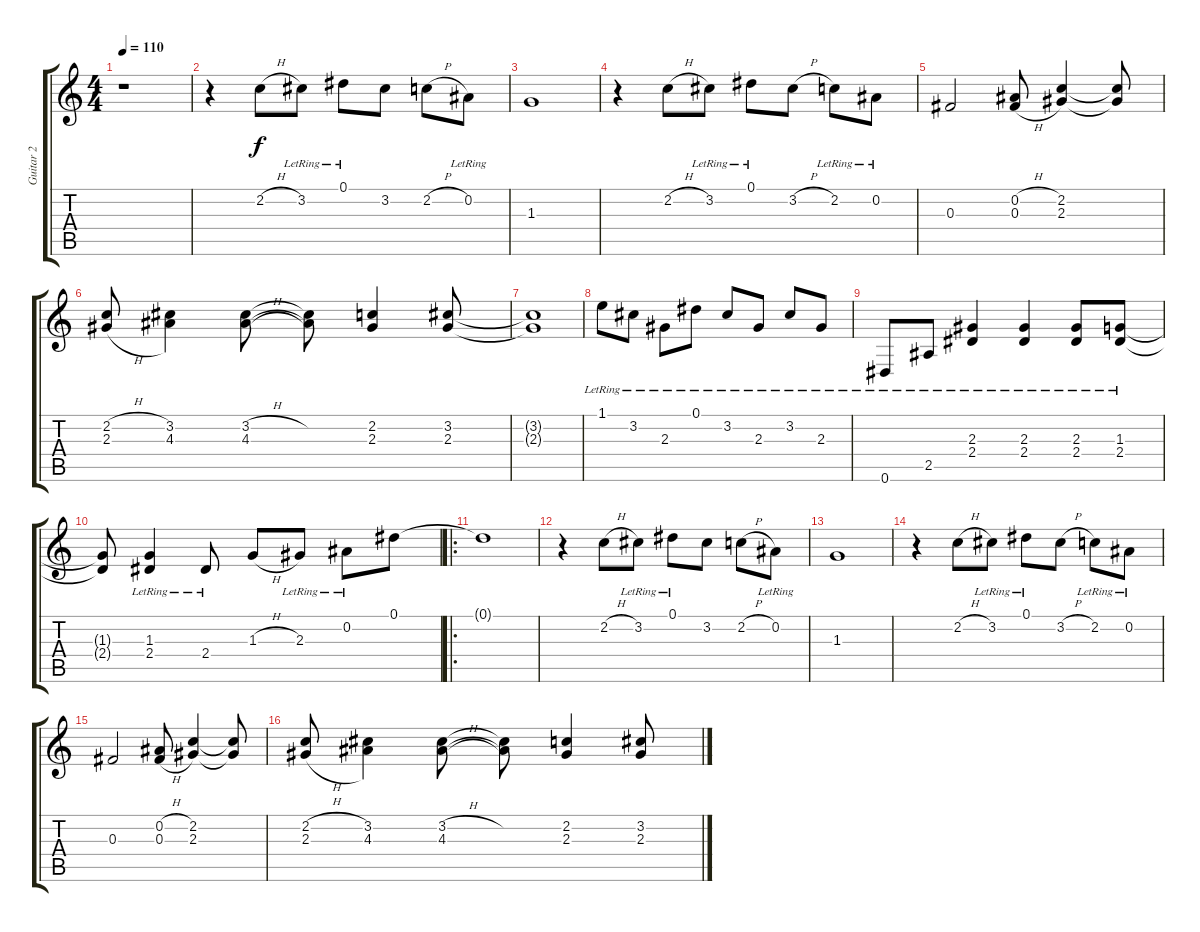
\track ("Guitar 2" "Guitar 2") {instrument electricguitarclean}
\staff {score tabs}
\tuning (Eb4 Bb3 Gb3 Db3 Ab2 Eb2) {hide}
\ts (4 4)
\tempo 110
\clef g2
\ks c
r.1{dy f instrument electricguitarclean} |
r.4 2.2{h}.8 3.2{lr}.8 0.1{lr}.8 3.2.8 2.2{h}.8 0.2{lr}.8 |
1.3.1 |
r.4 2.2{h}.8 3.2{lr}.8 0.1{lr}.8 3.2{h}.8 2.2{lr}.8 0.2{lr}.8 |
0.3.2 (0.2{h} 0.3{h}).8 (2.2 2.3).4 (2.2{t} 2.3{t}).8 |
(2.2{h} 2.3{h}).8 (3.2 4.3).4 (3.2{h} 4.3{h}).8 (3.2{t} 4.3{t}).8 (2.2 2.3).4 (3.2 2.3).8 |
(3.2{t} 2.3{t}).1 |
1.1{lr}.8 3.2{lr}.8 2.3{lr}.8 0.1{lr}.8 3.2{lr}.8 2.3{lr}.8 3.2{lr}.8 2.3{lr}.8 |
0.6{lr}.8 2.5{lr}.8 (2.3{lr} 2.4{lr}).4 (2.3{lr} 2.4{lr}).4 (2.3{lr} 2.4{lr}).8 (1.3{lr} 2.4{lr}).8 |
(1.3{t} 2.4{t}).8 (1.3{lr} 2.4{lr}).4 2.4{lr}.8 1.3{h}.8 2.3{lr}.8 0.2{lr}.8 0.1.8 |
\ro
0.1{t}.1 |
r.4 2.2{h}.8{instrument electricguitarclean} 3.2{lr}.8 0.1{lr}.8 3.2.8 2.2{h}.8 0.2{lr}.8 |
1.3.1 |
r.4 2.2{h}.8 3.2{lr}.8 0.1{lr}.8 3.2{h}.8 2.2{lr}.8 0.2{lr}.8 |
0.3.2 (0.2{h} 0.3{h}).8 (2.2 2.3).4 (2.2{t} 2.3{t}).8 |
(2.2{h} 2.3{h}).8 (3.2 4.3).4 (3.2{h} 4.3{h}).8 (3.2{t} 4.3{t}).8 (2.2 2.3).4 (3.2 2.3).8
